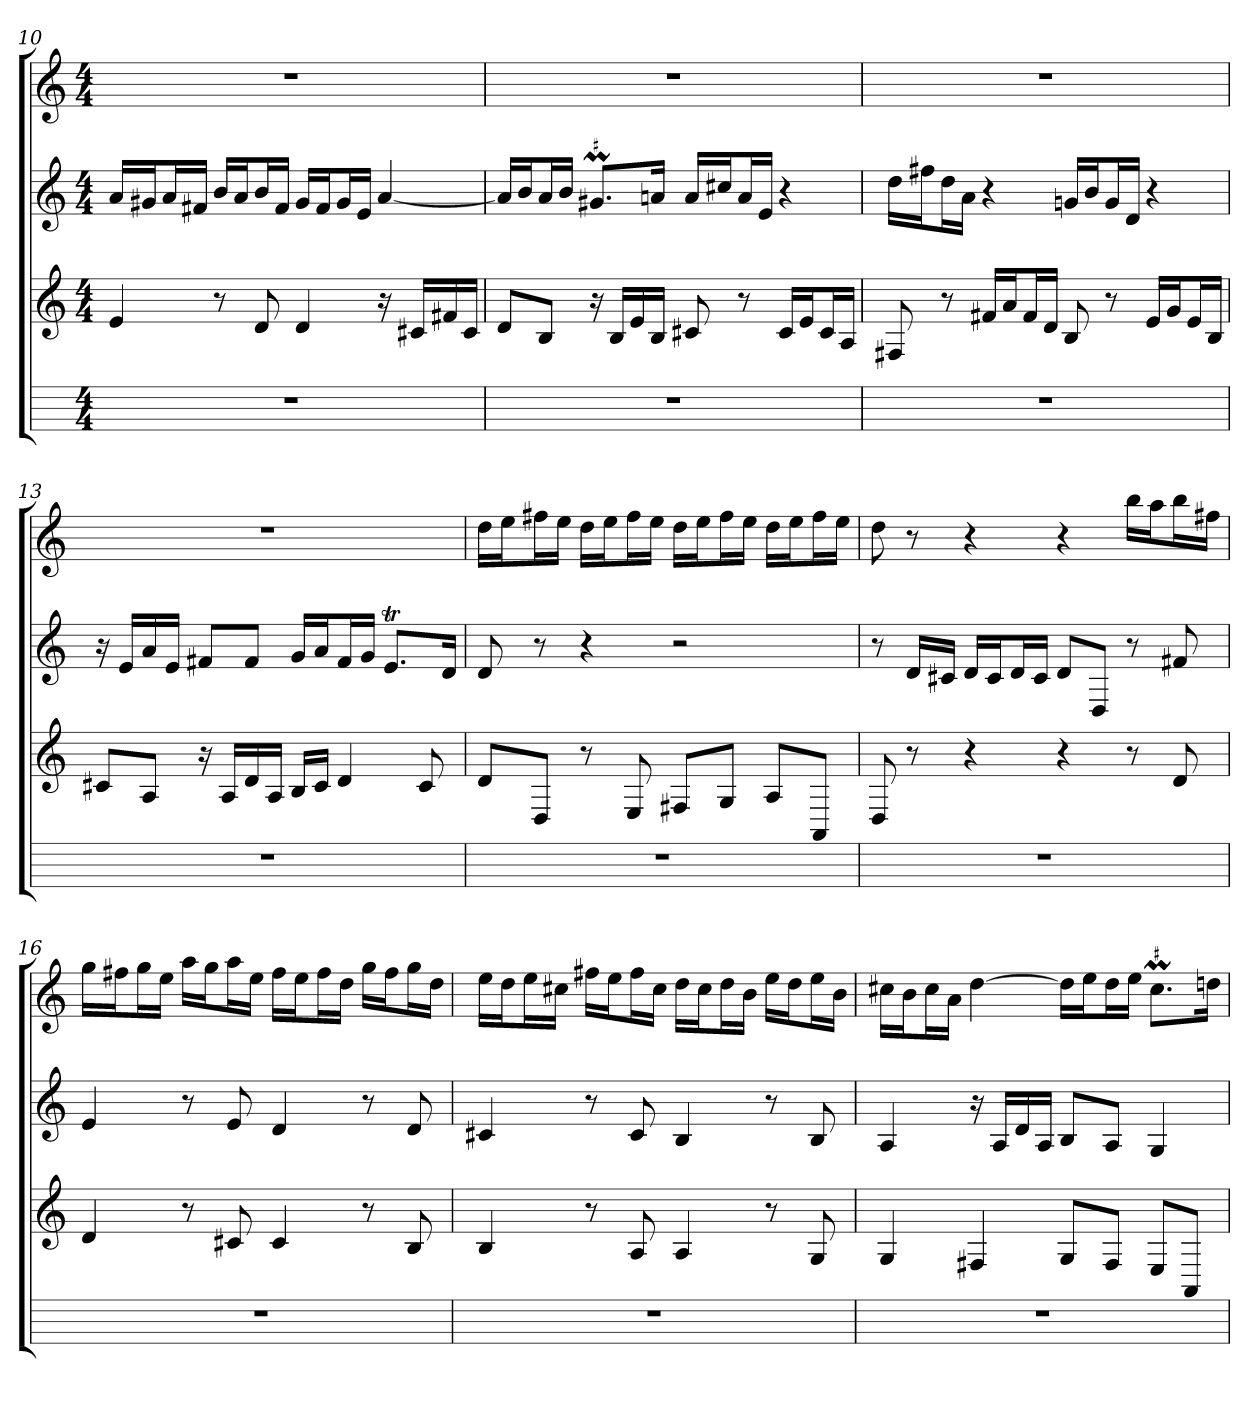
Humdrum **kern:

**kern	**kern	**kern	**kern
*part4	*part3	*part2	*part1
*staff4	*staff3	*staff2	*staff1
*M4/4	*M4/4	*M4/4	*M4/4
=10	=10	=10	=10
1r	4e	16aLL	1r
.	.	16g#XJ	.
.	.	16aL	.
.	.	16f#XJJ	.
.	8r	16bLL	.
.	.	16aJ	.
.	8d	16bL	.
.	.	16f#JJ	.
.	4d	16g#LL	.
.	.	16f#J	.
.	.	16g#L	.
.	.	16eJJ	.
.	16r	[4a	.
.	16c#XLL	.	.
.	16f#X	.	.
.	16c#JJ	.	.
=11	=11	=11	=11
1r	8dL	16aLL]	1r
.	.	16bJ	.
.	8BJ	16aL	.
.	.	16bJJ	.
!	!	!LO:MOR:acc=#	!
.	16r	8.g#XML	.
.	16BLL	.	.
.	16e	.	.
.	16BJJ	16anJk	.
.	8c#X	16aLL	.
.	.	16cc#XJ	.
.	8r	16aL	.
.	.	16eJJ	.
.	16c#LL	4r	.
.	16eJ	.	.
.	16c#L	.	.
.	16AJJ	.	.
=12	=12	=12	=12
1r	8F#X	16ddLL	1r
.	.	16ff#XJ	.
.	8r	16ddL	.
.	.	16aJJ	.
.	16f#XLL	4r	.
.	16aJ	.	.
.	16f#L	.	.
.	16dJJ	.	.
.	8B	16gnLL	.
.	.	16bJ	.
.	8r	16gL	.
.	.	16dJJ	.
.	16eLL	4r	.
.	16gJ	.	.
.	16eL	.	.
.	16BJJ	.	.
=13	=13	=13	=13
1r	8c#XL	16r	1r
.	.	16eLL	.
.	8AJ	16a	.
.	.	16eJJ	.
.	16r	8f#XL	.
.	16ALL	.	.
.	16d	8f#J	.
.	16AJJ	.	.
.	16BLL	16gLL	.
.	16c#JJ	16aJ	.
.	4d	16f#L	.
.	.	16gJJ	.
.	.	8.eTL	.
.	8c#	.	.
.	.	16dJk	.
=14	=14	=14	=14
1r	8dL	8d	16ddLL
.	.	.	16eeJ
.	8DJ	8r	16ff#XL
.	.	.	16eeJJ
.	8r	4r	16ddLL
.	.	.	16eeJ
.	8E	.	16ff#L
.	.	.	16eeJJ
.	8F#XL	2r	16ddLL
.	.	.	16eeJ
.	8GJ	.	16ff#L
.	.	.	16eeJJ
.	8AL	.	16ddLL
.	.	.	16eeJ
.	8AAJ	.	16ff#L
.	.	.	16eeJJ
=15	=15	=15	=15
1r	8D	8r	8dd
.	8r	16dLL	8r
.	.	16c#XJJ	.
.	4r	16dLL	4r
.	.	16c#J	.
.	.	16dL	.
.	.	16c#JJ	.
.	4r	8dL	4r
.	.	8DJ	.
.	8r	8r	16bbLL
.	.	.	16aaJ
.	8d	8f#X	16bbL
.	.	.	16ff#XJJ
=16	=16	=16	=16
1r	4d	4e	16ggLL
.	.	.	16ff#XJ
.	.	.	16ggL
.	.	.	16eeJJ
.	8r	8r	16aaLL
.	.	.	16ggJ
.	8c#X	8e	16aaL
.	.	.	16eeJJ
.	4c#	4d	16ff#LL
.	.	.	16eeJ
.	.	.	16ff#L
.	.	.	16ddJJ
.	8r	8r	16ggLL
.	.	.	16ff#J
.	8B	8d	16ggL
.	.	.	16ddJJ
=17	=17	=17	=17
1r	4B	4c#X	16eeLL
.	.	.	16ddJ
.	.	.	16eeL
.	.	.	16cc#XJJ
.	8r	8r	16ff#XLL
.	.	.	16eeJ
.	8A	8c#	16ff#L
.	.	.	16cc#JJ
.	4A	4B	16ddLL
.	.	.	16cc#J
.	.	.	16ddL
.	.	.	16bJJ
.	8r	8r	16eeLL
.	.	.	16ddJ
.	8G	8B	16eeL
.	.	.	16bJJ
=18	=18	=18	=18
1r	4G	4A	16cc#XLL
.	.	.	16bJ
.	.	.	16cc#L
.	.	.	16aJJ
.	4F#X	16r	[4dd
.	.	16ALL	.
.	.	16d	.
.	.	16AJJ	.
.	8GL	8BL	16ddLL]
.	.	.	16eeJ
.	8F#J	8AJ	16ddL
.	.	.	16eeJJ
!	!	!	!LO:MOR:acc=#
.	8EL	4G	8.cc#ML
.	8AAJ	.	.
.	.	.	16ddnJk
=	=	=	=
*-	*-	*-	*-
